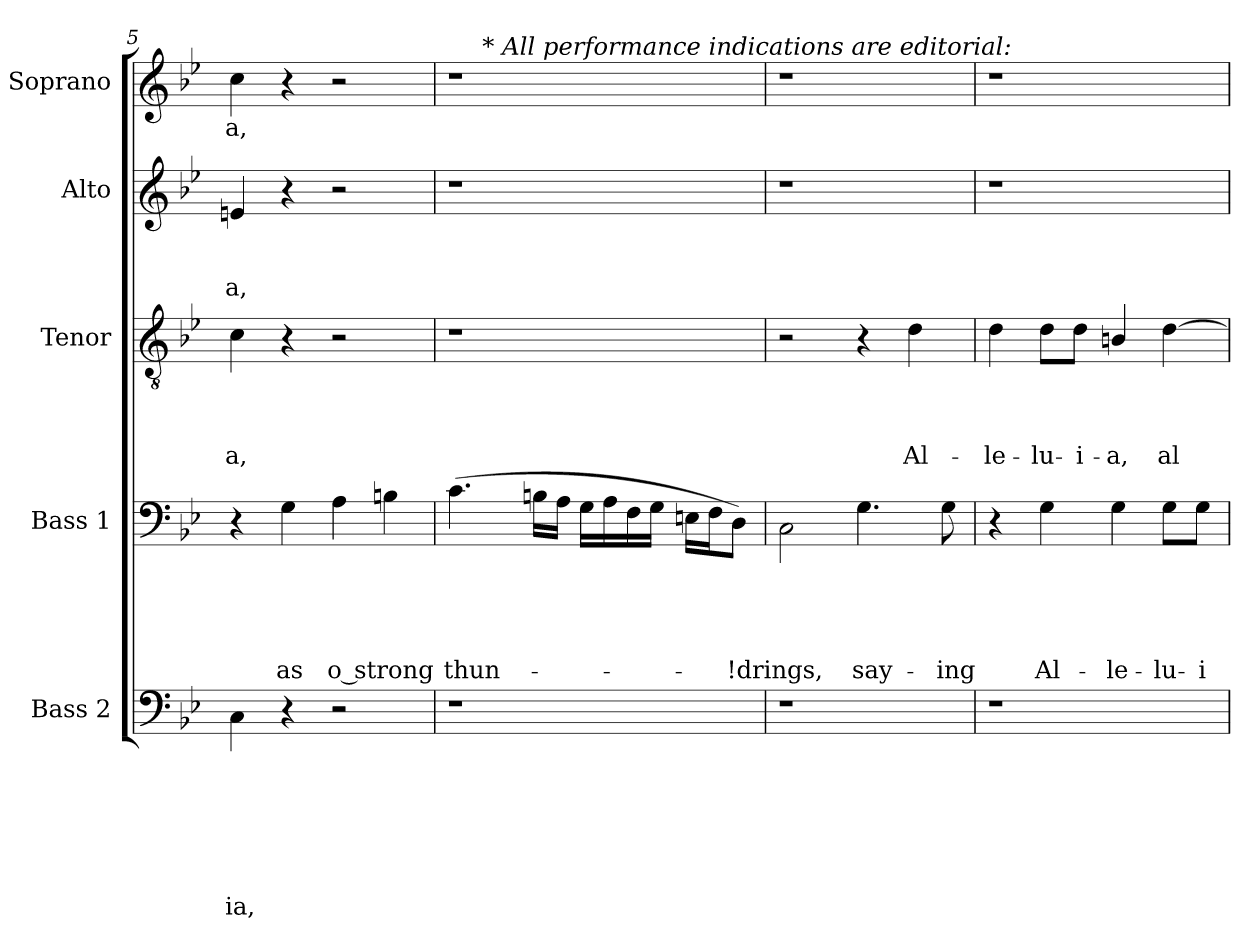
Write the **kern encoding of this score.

**kern	**text	**text	**text	**text	**text	**text	**text	**kern	**text	**text	**text	**text	**text	**kern	**text	**text	**text	**text	**kern	**text	**text	**text	**kern	**text
*part5	*part5	*part5	*part5	*part5	*part5	*part5	*part5	*part4	*part4	*part4	*part4	*part4	*part4	*part3	*part3	*part3	*part3	*part3	*part2	*part2	*part2	*part2	*part1	*part1
*staff5	*staff5	*staff5	*staff5	*staff5	*staff5	*staff5	*staff5	*staff4	*staff4	*staff4	*staff4	*staff4	*staff4	*staff3	*staff3	*staff3	*staff3	*staff3	*staff2	*staff2	*staff2	*staff2	*staff1	*staff1
*I"Bass 2	*	*	*	*	*	*	*	*I"Bass 1	*	*	*	*	*	*I"Tenor	*	*	*	*	*I"Alto	*	*	*	*I"Soprano	*
*clefF4	*	*	*	*	*	*	*	*clefF4	*	*	*	*	*	*clefGv2	*	*	*	*	*clefG2	*	*	*	*clefG2	*
*k[b-e-]	*	*	*	*	*	*	*	*k[b-e-]	*	*	*	*	*	*k[b-e-]	*	*	*	*	*k[b-e-]	*	*	*	*k[b-e-]	*
*B-:	*	*	*	*	*	*	*	*B-:	*	*	*	*	*	*B-:	*	*	*	*	*B-:	*	*	*	*B-:	*
=5	=5	=5	=5	=5	=5	=5	=5	=5	=5	=5	=5	=5	=5	=5	=5	=5	=5	=5	=5	=5	=5	=5	=5	=5
!	!	!	!	!	!	!	!LO:LY:b	!	!	!	!	!	!	!	!	!	!	!LO:LY:b	!	!	!	!LO:LY:b	!	!LO:LY:b
4C\	.	.	.	.	.	.	-ia,	4r	.	.	.	.	.	4c\	.	.	.	-a,	4en/	.	.	-a,	4cc\	-a,
!	!	!	!	!	!	!	!	!	!	!	!	!	!LO:LY:b	!	!	!	!	!	!	!	!	!	!	!
4r	.	.	.	.	.	.	.	4G\	.	.	.	.	as	4r	.	.	.	.	4r	.	.	.	4r	.
!	!	!	!	!	!	!	!	!	!	!	!	!	!LO:LY:b:rj	!	!	!	!	!	!	!	!	!	!	!
2r	.	.	.	.	.	.	.	4A\	.	.	.	.	o strong	2r	.	.	.	.	2r	.	.	.	2r	.
.	.	.	.	.	.	.	.	4Bn\	.	.	.	.	.	.	.	.	.	.	.	.	.	.	.	.
!!LO:LB:g=z
=6	=6	=6	=6	=6	=6	=6	=6	=6	=6	=6	=6	=6	=6	=6	=6	=6	=6	=6	=6	=6	=6	=6	=6	=6
!	!	!	!	!	!	!	!	!	!	!	!	!	!LO:LY:b	!	!	!	!	!	!	!	!	!	!	!
*	*	*	*	*	*	*	*	*	*	*	*	*	*	*	*	*	*	*	*	*	*	*	*^	*
1r	.	.	.	.	.	.	.	(>4.c\	.	.	.	.	thun-	1r	.	.	.	.	1r	.	.	.	1r	8ryy	.
!	!	!	!	!	!	!	!	!	!	!	!	!	!	!	!	!	!	!	!	!	!	!	!	!LO:TX:a:i:t=* All performance indications are editorial&colon;	!
.	.	.	.	.	.	.	.	.	.	.	.	.	.	.	.	.	.	.	.	.	.	.	.	2..ryy	.
.	.	.	.	.	.	.	.	16Bn\LL	.	.	.	.	.	.	.	.	.	.	.	.	.	.	.	.	.
.	.	.	.	.	.	.	.	16A\JJ	.	.	.	.	.	.	.	.	.	.	.	.	.	.	.	.	.
.	.	.	.	.	.	.	.	16G\LL	.	.	.	.	.	.	.	.	.	.	.	.	.	.	.	.	.
.	.	.	.	.	.	.	.	16A\	.	.	.	.	.	.	.	.	.	.	.	.	.	.	.	.	.
.	.	.	.	.	.	.	.	16F\	.	.	.	.	.	.	.	.	.	.	.	.	.	.	.	.	.
.	.	.	.	.	.	.	.	16G\JJ	.	.	.	.	.	.	.	.	.	.	.	.	.	.	.	.	.
.	.	.	.	.	.	.	.	16En\LL	.	.	.	.	.	.	.	.	.	.	.	.	.	.	.	.	.
.	.	.	.	.	.	.	.	16F\J	.	.	.	.	.	.	.	.	.	.	.	.	.	.	.	.	.
!	!	!	!	!	!	!	!	!	!	!	!	!	!LO:LY:b	!	!	!	!	!	!	!	!	!	!	!	!
.	.	.	.	.	.	.	.	8D\J)	.	.	.	.	-!drings,	.	.	.	.	.	.	.	.	.	.	.	.
*	*	*	*	*	*	*	*	*	*	*	*	*	*	*	*	*	*	*	*	*	*	*	*v	*v	*
=7	=7	=7	=7	=7	=7	=7	=7	=7	=7	=7	=7	=7	=7	=7	=7	=7	=7	=7	=7	=7	=7	=7	=7	=7
1r	.	.	.	.	.	.	.	2C\	.	.	.	.	.	2r	.	.	.	.	1r	.	.	.	1r	.
!	!	!	!	!	!	!	!	!	!	!	!	!	!LO:LY:b	!	!	!	!	!	!	!	!	!	!	!
.	.	.	.	.	.	.	.	4.G\	.	.	.	.	say-	4r	.	.	.	.	.	.	.	.	.	.
!	!	!	!	!	!	!	!	!	!	!	!	!	!	!	!	!	!	!LO:LY:b	!	!	!	!	!	!
.	.	.	.	.	.	.	.	.	.	.	.	.	.	4d\	.	.	.	Al-	.	.	.	.	.	.
!	!	!	!	!	!	!	!	!	!	!	!	!	!LO:LY:b	!	!	!	!	!	!	!	!	!	!	!
.	.	.	.	.	.	.	.	8G\	.	.	.	.	-ing	.	.	.	.	.	.	.	.	.	.	.
=8	=8	=8	=8	=8	=8	=8	=8	=8	=8	=8	=8	=8	=8	=8	=8	=8	=8	=8	=8	=8	=8	=8	=8	=8
!	!	!	!	!	!	!	!	!	!	!	!	!	!	!	!	!	!	!LO:LY:b	!	!	!	!	!	!
1r	.	.	.	.	.	.	.	4r	.	.	.	.	.	4d\	.	.	.	-le-	1r	.	.	.	1r	.
!	!	!	!	!	!	!	!	!	!	!	!	!	!LO:LY:b	!	!	!	!	!LO:LY:b	!	!	!	!	!	!
.	.	.	.	.	.	.	.	4G\	.	.	.	.	Al-	8d\L	.	.	.	-lu-	.	.	.	.	.	.
!	!	!	!	!	!	!	!	!	!	!	!	!	!	!	!	!	!	!LO:LY:b	!	!	!	!	!	!
.	.	.	.	.	.	.	.	.	.	.	.	.	.	8d\J	.	.	.	-i-	.	.	.	.	.	.
!	!	!	!	!	!	!	!	!	!	!	!	!	!LO:LY:b	!	!	!	!	!LO:LY:b	!	!	!	!	!	!
.	.	.	.	.	.	.	.	4G\	.	.	.	.	-le-	4Bn/	.	.	.	-a,	.	.	.	.	.	.
!	!	!	!	!	!	!	!	!	!	!	!	!	!LO:LY:b	!	!	!	!	!LO:LY:b	!	!	!	!	!	!
.	.	.	.	.	.	.	.	8G\L	.	.	.	.	-lu-	[>4d\	.	.	.	al-	.	.	.	.	.	.
!	!	!	!	!	!	!	!	!	!	!	!	!	!LO:LY:b	!	!	!	!	!	!	!	!	!	!	!
.	.	.	.	.	.	.	.	8G\J	.	.	.	.	-i-	.	.	.	.	.	.	.	.	.	.	.
=	=	=	=	=	=	=	=	=	=	=	=	=	=	=	=	=	=	=	=	=	=	=	=	=
*-	*-	*-	*-	*-	*-	*-	*-	*-	*-	*-	*-	*-	*-	*-	*-	*-	*-	*-	*-	*-	*-	*-	*-	*-
